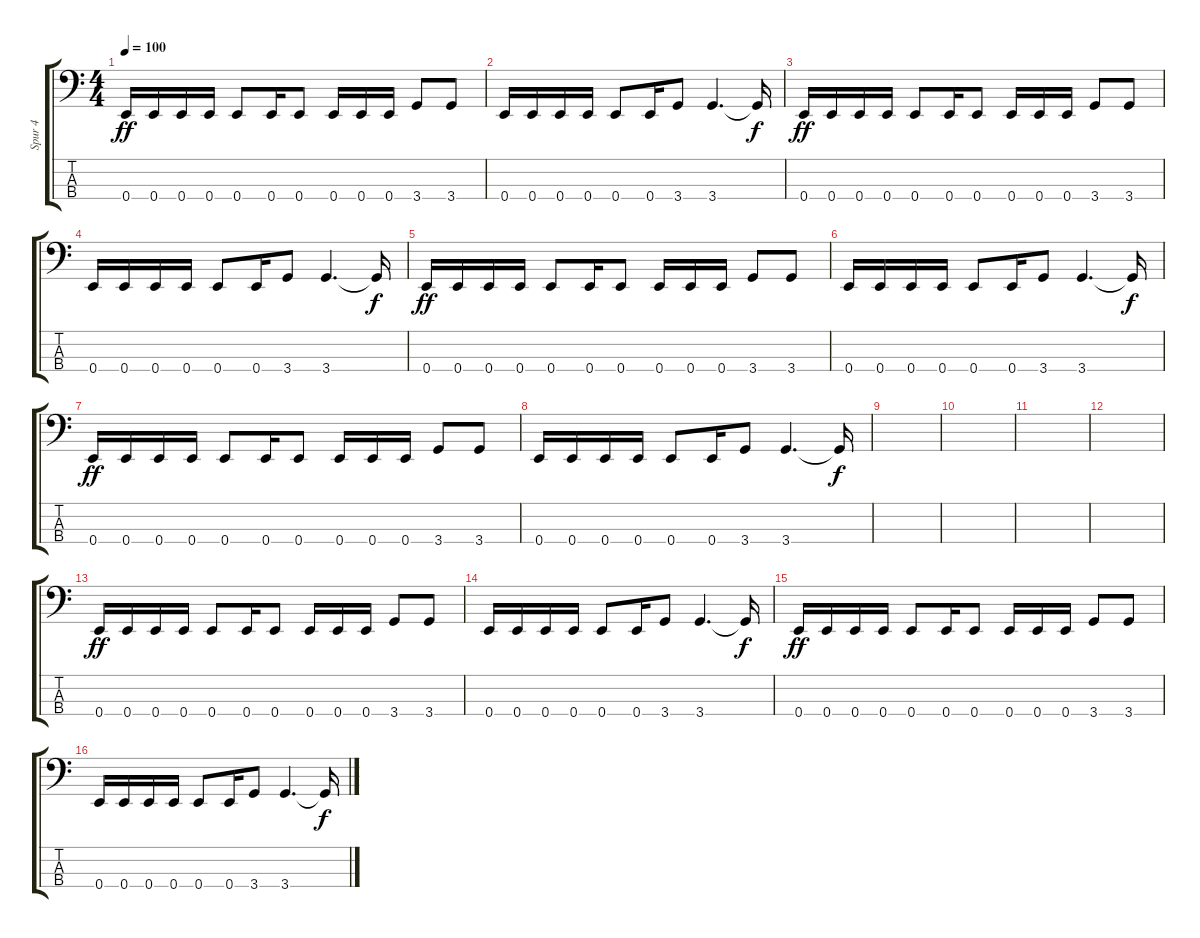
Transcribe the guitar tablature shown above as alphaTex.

\track ("Spur 4" "Spur 4") {instrument electricbassfinger}
\staff {score tabs}
\tuning (G2 D2 A1 E1) {hide}
\ts (4 4)
\tempo 100
\clef f4
\ks c
0.4.16{dy ff} 0.4.16 0.4.16 0.4.16 0.4.8 0.4.16 0.4.8 0.4.16 0.4.16 0.4.16 3.4.8 3.4.8 |
0.4.16 0.4.16 0.4.16 0.4.16 0.4.8 0.4.16 3.4.8 3.4.4{d} 3.4{t}.16{dy f} |
0.4.16{dy ff} 0.4.16 0.4.16 0.4.16 0.4.8 0.4.16 0.4.8 0.4.16 0.4.16 0.4.16 3.4.8 3.4.8 |
0.4.16 0.4.16 0.4.16 0.4.16 0.4.8 0.4.16 3.4.8 3.4.4{d} 3.4{t}.16{dy f} |
0.4.16{dy ff} 0.4.16 0.4.16 0.4.16 0.4.8 0.4.16 0.4.8 0.4.16 0.4.16 0.4.16 3.4.8 3.4.8 |
0.4.16 0.4.16 0.4.16 0.4.16 0.4.8 0.4.16 3.4.8 3.4.4{d} 3.4{t}.16{dy f} |
0.4.16{dy ff} 0.4.16 0.4.16 0.4.16 0.4.8 0.4.16 0.4.8 0.4.16 0.4.16 0.4.16 3.4.8 3.4.8 |
0.4.16 0.4.16 0.4.16 0.4.16 0.4.8 0.4.16 3.4.8 3.4.4{d} 3.4{t}.16{dy f} |
|
|
|
|
0.4.16{dy ff} 0.4.16 0.4.16 0.4.16 0.4.8 0.4.16 0.4.8 0.4.16 0.4.16 0.4.16 3.4.8 3.4.8 |
0.4.16 0.4.16 0.4.16 0.4.16 0.4.8 0.4.16 3.4.8 3.4.4{d} 3.4{t}.16{dy f} |
0.4.16{dy ff} 0.4.16 0.4.16 0.4.16 0.4.8 0.4.16 0.4.8 0.4.16 0.4.16 0.4.16 3.4.8 3.4.8 |
0.4.16 0.4.16 0.4.16 0.4.16 0.4.8 0.4.16 3.4.8 3.4.4{d} 3.4{t}.16{dy f}
